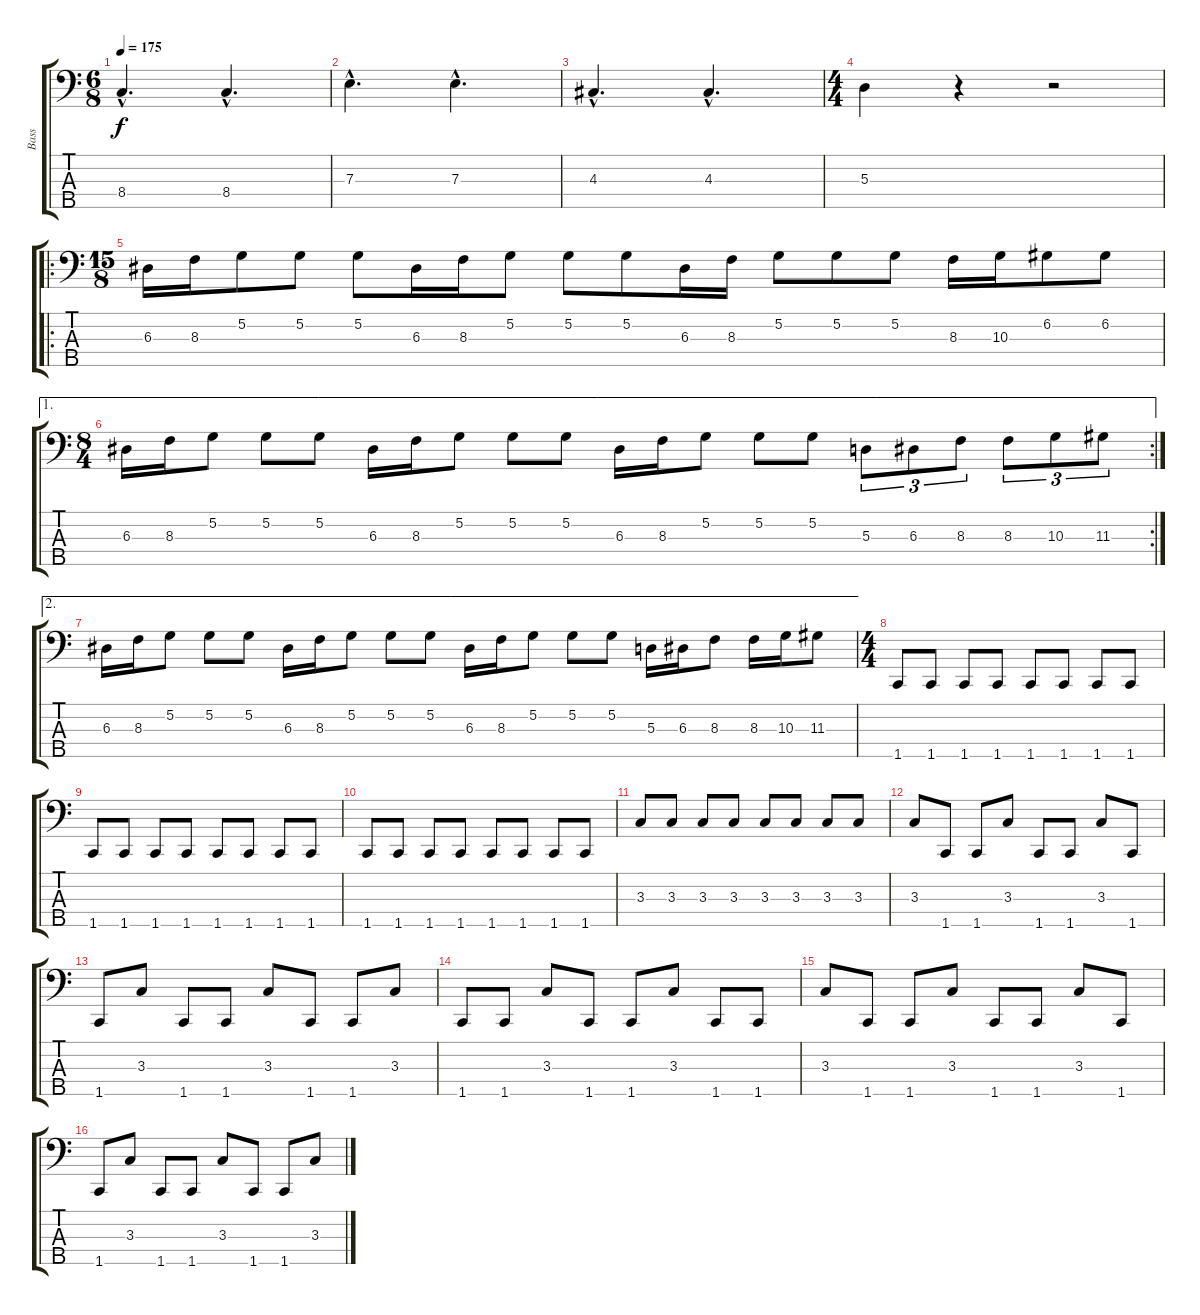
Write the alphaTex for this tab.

\track ("Bass" "Bass") {instrument electricbassfinger}
\staff {score tabs}
\tuning (G2 D2 A1 E1 B0) {hide}
\ts (6 8)
\tempo 175
\clef f4
\ks c
8.4{hac}.4{d dy f} 8.4{hac}.4{d} |
7.3{hac}.4{d} 7.3{hac}.4{d} |
4.3{hac}.4{d} 4.3{hac}.4{d} |
\ts (4 4)
5.3.4 r.4 r.2 |
\ro
\ts (15 8)
6.3.16 8.3.16 5.2.8 5.2.8 5.2.8 6.3.16 8.3.16 5.2.8 5.2.8 5.2.8 6.3.16 8.3.16 5.2.8 5.2.8 5.2.8 8.3.16 10.3.16 6.2.8 6.2.8 |
\ae 1
\rc 2
\ts (8 4)
6.3.16 8.3.16 5.2.8 5.2.8 5.2.8 6.3.16 8.3.16 5.2.8 5.2.8 5.2.8 6.3.16 8.3.16 5.2.8 5.2.8 5.2.8 5.3.8{tu (3 2)} 6.3.8{tu (3 2)} 8.3.8{tu (3 2)} 8.3.8{tu (3 2)} 10.3.8{tu (3 2)} 11.3.8{tu (3 2)} |
\ae 2
6.3.16 8.3.16 5.2.8 5.2.8 5.2.8 6.3.16 8.3.16 5.2.8 5.2.8 5.2.8 6.3.16 8.3.16 5.2.8 5.2.8 5.2.8 5.3.16 6.3.16 8.3.8 8.3.16 10.3.16 11.3.8 |
\ts (4 4)
1.5.8 1.5.8 1.5.8 1.5.8 1.5.8 1.5.8 1.5.8 1.5.8 |
1.5.8 1.5.8 1.5.8 1.5.8 1.5.8 1.5.8 1.5.8 1.5.8 |
1.5.8 1.5.8 1.5.8 1.5.8 1.5.8 1.5.8 1.5.8 1.5.8 |
3.3.8 3.3.8 3.3.8 3.3.8 3.3.8 3.3.8 3.3.8 3.3.8 |
3.3.8 1.5.8 1.5.8 3.3.8 1.5.8 1.5.8 3.3.8 1.5.8 |
1.5.8 3.3.8 1.5.8 1.5.8 3.3.8 1.5.8 1.5.8 3.3.8 |
1.5.8 1.5.8 3.3.8 1.5.8 1.5.8 3.3.8 1.5.8 1.5.8 |
3.3.8 1.5.8 1.5.8 3.3.8 1.5.8 1.5.8 3.3.8 1.5.8 |
1.5.8 3.3.8 1.5.8 1.5.8 3.3.8 1.5.8 1.5.8 3.3.8
